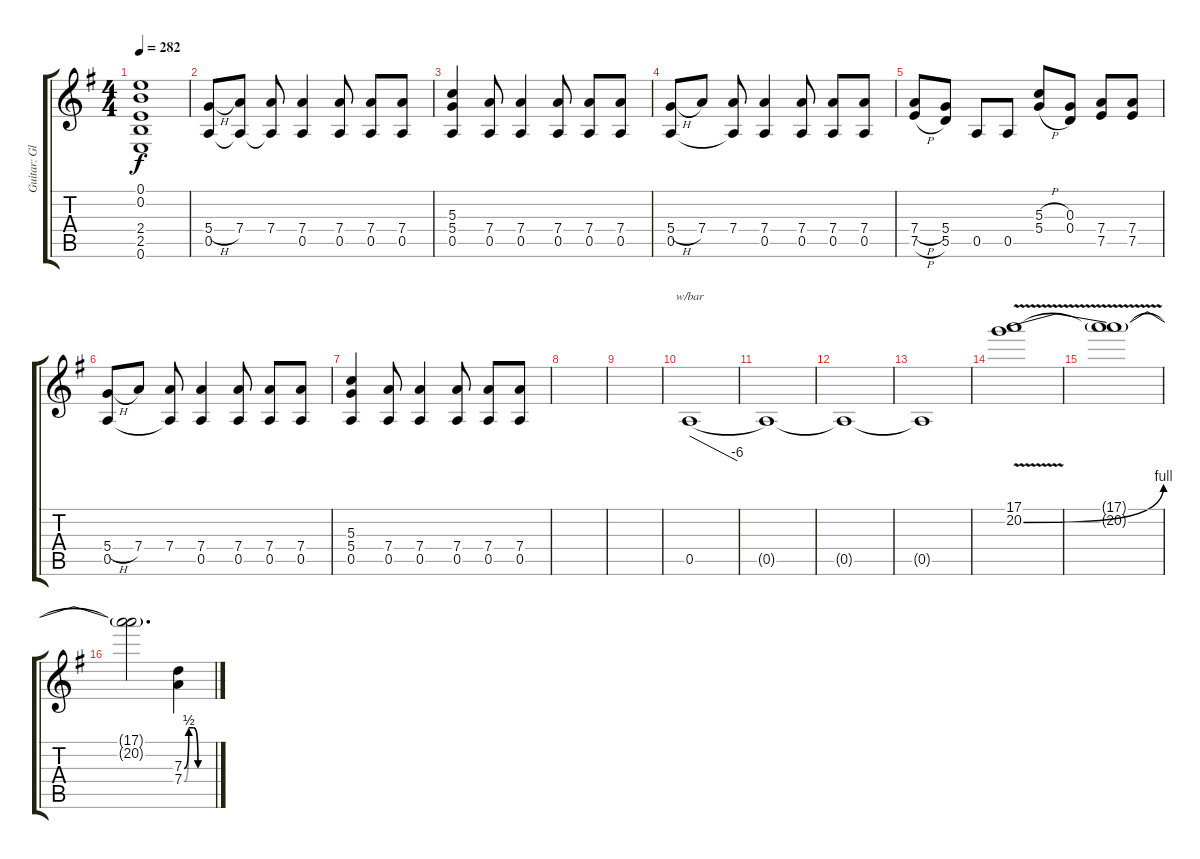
\track ("Guitar: Glenn" "Guitar: Gl") {instrument overdrivenguitar}
\staff {score tabs}
\tuning (E4 B3 G3 D3 A2 E2) {hide}
\ts (4 4)
\tempo 282
\clef g2
\ks g
(0.1{t} 0.2{t} 2.4{t} 2.5{t} 0.6{t}).1{dy f} |
(5.4{h} 0.5).8 (7.4 0.5{t}).8 (7.4 0.5{t}).8 (7.4 0.5).4 (7.4 0.5).8 (7.4 0.5).8 (7.4 0.5).8 |
(5.3 5.4 0.5).4 (7.4 0.5).8 (7.4 0.5).4 (7.4 0.5).8 (7.4 0.5).8 (7.4 0.5).8 |
(5.4{h} 0.5).8 7.4.8 (7.4 0.5{t}).8 (7.4 0.5).4 (7.4 0.5).8 (7.4 0.5).8 (7.4 0.5).8 |
(7.4{h} 7.5{h}).8 (5.4 5.5).8 0.5.8 0.5.8 (5.3{h} 5.4{h}).8 (0.3 0.4).8 (7.4 7.5).8 (7.4 7.5).8 |
(5.4{h} 0.5).8 7.4.8 (7.4 0.5{t}).8 (7.4 0.5).4 (7.4 0.5).8 (7.4 0.5).8 (7.4 0.5).8 |
(5.3 5.4 0.5).4 (7.4 0.5).8 (7.4 0.5).4 (7.4 0.5).8 (7.4 0.5).8 (7.4 0.5).8 |
|
|
0.5.1{tbe (dive default 0 0 60 -24)} |
0.5{t}.1 |
0.5{t}.1 |
0.5{t}.1 |
(17.1 20.2{be (bend 0 0 60 4) v}).1 |
(17.1{t} 20.2{t}).1 |
(17.1{t} 20.2{t}).2{d} (7.3{be (custom 0 0 10 2 20 2 30 0 60 0)} 7.4{be (custom 0 0 10 2 20 2 30 0 60 0)}).4
